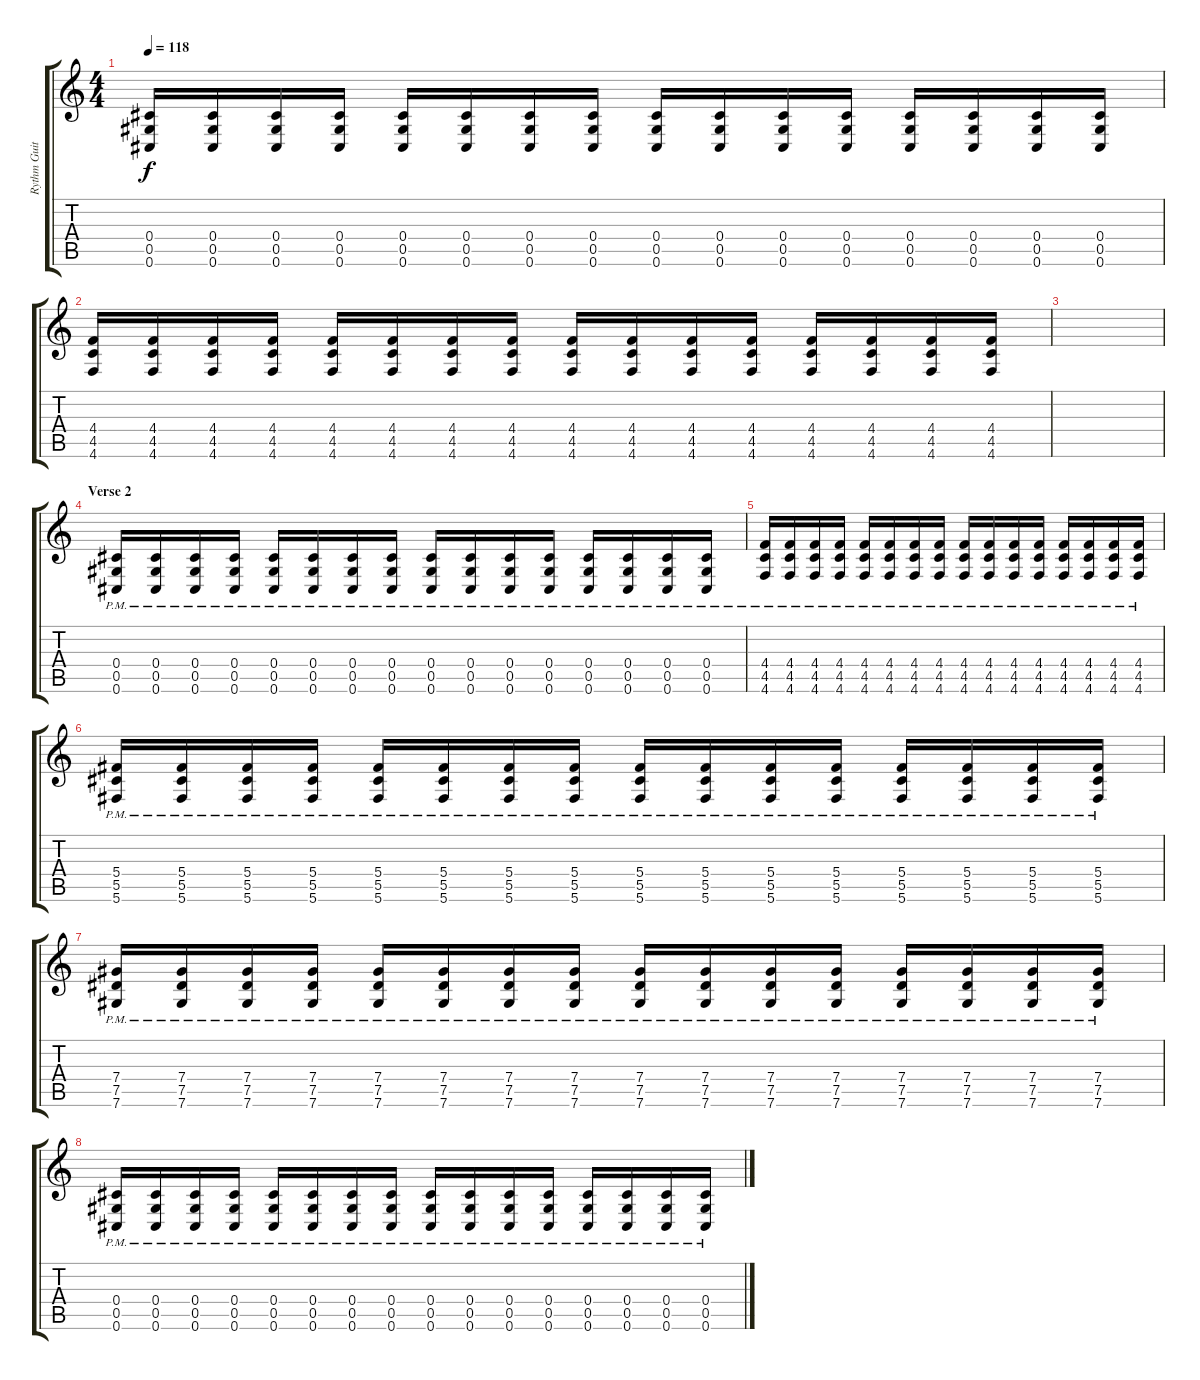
\track ("Rythm Guitar" "Rythm Guit") {instrument distortionguitar}
\staff {score tabs}
\tuning (Eb4 Bb3 Gb3 Db3 Ab2 Db2) {hide}
\ts (4 4)
\tempo 118
\clef g2
\ks c
(0.4 0.5 0.6).16{dy f} (0.4 0.5 0.6).16 (0.4 0.5 0.6).16 (0.4 0.5 0.6).16 (0.4 0.5 0.6).16 (0.4 0.5 0.6).16 (0.4 0.5 0.6).16 (0.4 0.5 0.6).16 (0.4 0.5 0.6).16 (0.4 0.5 0.6).16 (0.4 0.5 0.6).16 (0.4 0.5 0.6).16 (0.4 0.5 0.6).16 (0.4 0.5 0.6).16 (0.4 0.5 0.6).16 (0.4 0.5 0.6).16 |
(4.4 4.5 4.6).16 (4.4 4.5 4.6).16 (4.4 4.5 4.6).16 (4.4 4.5 4.6).16 (4.4 4.5 4.6).16 (4.4 4.5 4.6).16 (4.4 4.5 4.6).16 (4.4 4.5 4.6).16 (4.4 4.5 4.6).16 (4.4 4.5 4.6).16 (4.4 4.5 4.6).16 (4.4 4.5 4.6).16 (4.4 4.5 4.6).16 (4.4 4.5 4.6).16 (4.4 4.5 4.6).16 (4.4 4.5 4.6).16 |
|
\section ("" "Verse 2")
(0.4 0.5{pm} 0.6{pm}).16 (0.4{pm} 0.5{pm} 0.6{pm}).16 (0.4{pm} 0.5{pm} 0.6{pm}).16 (0.4{pm} 0.5{pm} 0.6{pm}).16 (0.4{pm} 0.5{pm} 0.6{pm}).16 (0.4{pm} 0.5{pm} 0.6{pm}).16 (0.4{pm} 0.5{pm} 0.6{pm}).16 (0.4{pm} 0.5{pm} 0.6{pm}).16 (0.4{pm} 0.5{pm} 0.6{pm}).16 (0.4{pm} 0.5{pm} 0.6{pm}).16 (0.4{pm} 0.5{pm} 0.6{pm}).16 (0.4{pm} 0.5{pm} 0.6{pm}).16 (0.4{pm} 0.5{pm} 0.6{pm}).16 (0.4{pm} 0.5{pm} 0.6{pm}).16 (0.4{pm} 0.5{pm} 0.6{pm}).16 (0.4{pm} 0.5{pm} 0.6{pm}).16 |
(4.4 4.5{pm} 4.6{pm}).16 (4.4{pm} 4.5{pm} 4.6{pm}).16 (4.4{pm} 4.5{pm} 4.6{pm}).16 (4.4{pm} 4.5{pm} 4.6{pm}).16 (4.4{pm} 4.5{pm} 4.6{pm}).16 (4.4{pm} 4.5{pm} 4.6{pm}).16 (4.4{pm} 4.5{pm} 4.6{pm}).16 (4.4{pm} 4.5{pm} 4.6{pm}).16 (4.4{pm} 4.5{pm} 4.6{pm}).16 (4.4{pm} 4.5{pm} 4.6{pm}).16 (4.4{pm} 4.5{pm} 4.6{pm}).16 (4.4{pm} 4.5{pm} 4.6{pm}).16 (4.4{pm} 4.5{pm} 4.6{pm}).16 (4.4{pm} 4.5{pm} 4.6{pm}).16 (4.4{pm} 4.5{pm} 4.6{pm}).16 (4.4{pm} 4.5{pm} 4.6{pm}).16 |
(5.4 5.5{pm} 5.6{pm}).16 (5.4{pm} 5.5{pm} 5.6{pm}).16 (5.4{pm} 5.5{pm} 5.6{pm}).16 (5.4{pm} 5.5{pm} 5.6{pm}).16 (5.4{pm} 5.5{pm} 5.6{pm}).16 (5.4{pm} 5.5{pm} 5.6{pm}).16 (5.4{pm} 5.5{pm} 5.6{pm}).16 (5.4{pm} 5.5{pm} 5.6{pm}).16 (5.4{pm} 5.5{pm} 5.6{pm}).16 (5.4{pm} 5.5{pm} 5.6{pm}).16 (5.4{pm} 5.5{pm} 5.6{pm}).16 (5.4{pm} 5.5{pm} 5.6{pm}).16 (5.4{pm} 5.5{pm} 5.6{pm}).16 (5.4{pm} 5.5{pm} 5.6{pm}).16 (5.4{pm} 5.5{pm} 5.6{pm}).16 (5.4{pm} 5.5{pm} 5.6{pm}).16 |
(7.4 7.5{pm} 7.6{pm}).16 (7.4{pm} 7.5{pm} 7.6{pm}).16 (7.4{pm} 7.5{pm} 7.6{pm}).16 (7.4{pm} 7.5{pm} 7.6{pm}).16 (7.4{pm} 7.5{pm} 7.6{pm}).16 (7.4{pm} 7.5{pm} 7.6{pm}).16 (7.4{pm} 7.5{pm} 7.6{pm}).16 (7.4{pm} 7.5{pm} 7.6{pm}).16 (7.4{pm} 7.5{pm} 7.6{pm}).16 (7.4{pm} 7.5{pm} 7.6{pm}).16 (7.4{pm} 7.5{pm} 7.6{pm}).16 (7.4{pm} 7.5{pm} 7.6{pm}).16 (7.4{pm} 7.5{pm} 7.6{pm}).16 (7.4{pm} 7.5{pm} 7.6{pm}).16 (7.4{pm} 7.5{pm} 7.6{pm}).16 (7.4{pm} 7.5{pm} 7.6{pm}).16 |
(0.4 0.5{pm} 0.6{pm}).16 (0.4{pm} 0.5{pm} 0.6{pm}).16 (0.4{pm} 0.5{pm} 0.6{pm}).16 (0.4{pm} 0.5{pm} 0.6{pm}).16 (0.4{pm} 0.5{pm} 0.6{pm}).16 (0.4{pm} 0.5{pm} 0.6{pm}).16 (0.4{pm} 0.5{pm} 0.6{pm}).16 (0.4{pm} 0.5{pm} 0.6{pm}).16 (0.4{pm} 0.5{pm} 0.6{pm}).16 (0.4{pm} 0.5{pm} 0.6{pm}).16 (0.4{pm} 0.5{pm} 0.6{pm}).16 (0.4{pm} 0.5{pm} 0.6{pm}).16 (0.4{pm} 0.5{pm} 0.6{pm}).16 (0.4{pm} 0.5{pm} 0.6{pm}).16 (0.4{pm} 0.5{pm} 0.6{pm}).16 (0.4{pm} 0.5{pm} 0.6{pm}).16
